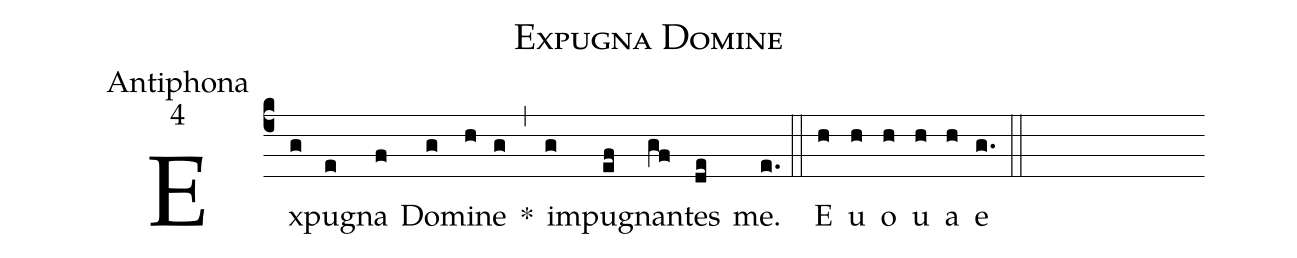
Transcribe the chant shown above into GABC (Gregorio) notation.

name:Expugna Domine;
office-part:Antiphona;
mode:4;
%%
(c4) Ex(g)pug(e)na(f) Do(g)mi(h)ne(g) *(,) im(g)pug(ef)nan(gf)tes(de) me.(e.) (::) <eu>E(h) u(h) o(h) u(h) a(h) e</eu>(g.) (::)
